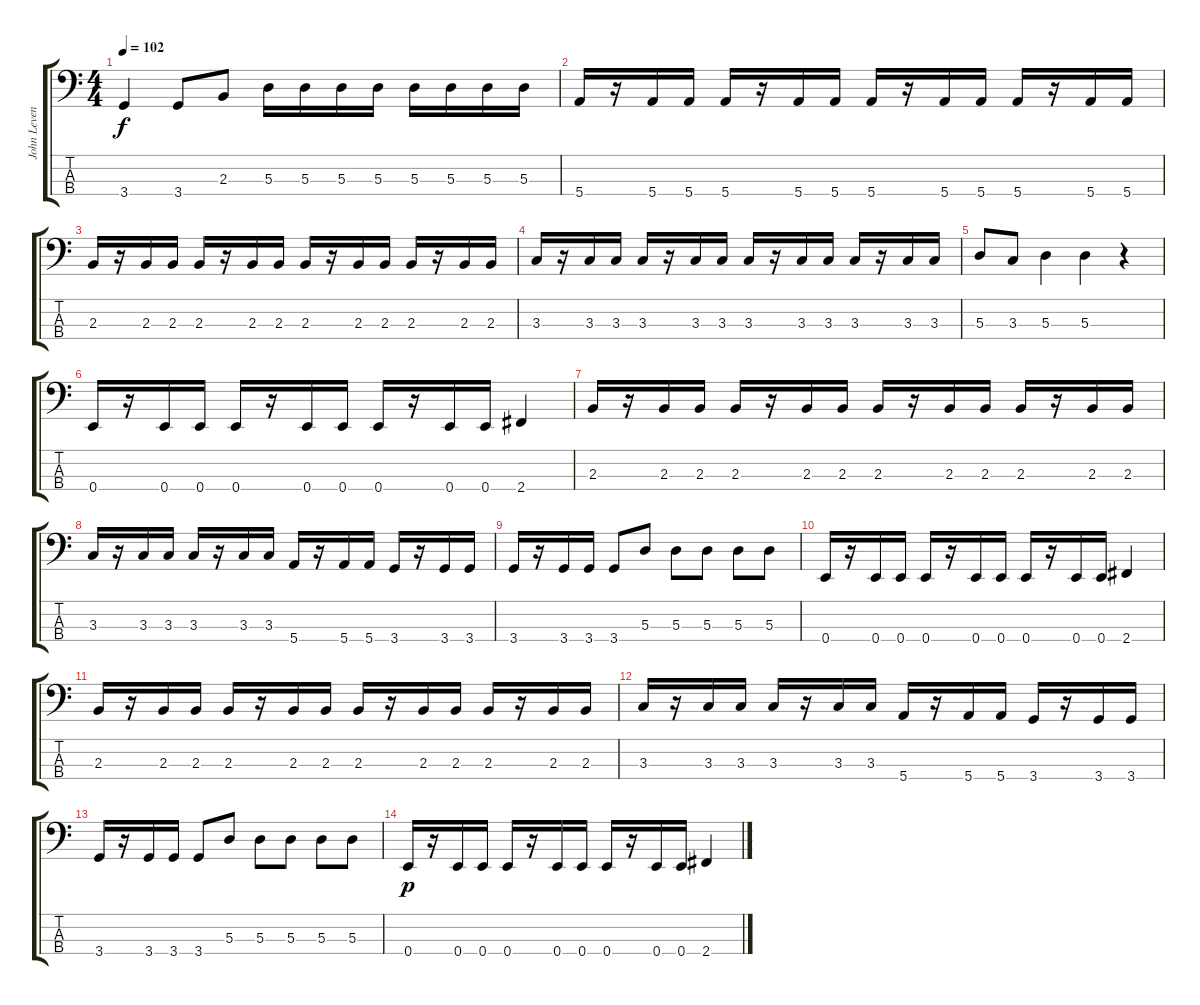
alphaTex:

\track ("John Leven" "John Leven") {instrument electricbasspick}
\staff {score tabs}
\tuning (G2 D2 A1 E1) {hide}
\ts (4 4)
\tempo 102
\clef f4
\ks c
3.4.4{dy f} 3.4.8 2.3.8 5.3.16 5.3.16 5.3.16 5.3.16 5.3.16 5.3.16 5.3.16 5.3.16 |
5.4.16 r.16 5.4.16 5.4.16 5.4.16 r.16 5.4.16 5.4.16 5.4.16 r.16 5.4.16 5.4.16 5.4.16 r.16 5.4.16 5.4.16 |
2.3.16 r.16 2.3.16 2.3.16 2.3.16 r.16 2.3.16 2.3.16 2.3.16 r.16 2.3.16 2.3.16 2.3.16 r.16 2.3.16 2.3.16 |
3.3.16 r.16 3.3.16 3.3.16 3.3.16 r.16 3.3.16 3.3.16 3.3.16 r.16 3.3.16 3.3.16 3.3.16 r.16 3.3.16 3.3.16 |
5.3.8 3.3.8 5.3.4 5.3.4 r.4 |
0.4.16 r.16 0.4.16 0.4.16 0.4.16 r.16 0.4.16 0.4.16 0.4.16 r.16 0.4.16 0.4.16 2.4.4 |
2.3.16 r.16 2.3.16 2.3.16 2.3.16 r.16 2.3.16 2.3.16 2.3.16 r.16 2.3.16 2.3.16 2.3.16 r.16 2.3.16 2.3.16 |
3.3.16 r.16 3.3.16 3.3.16 3.3.16 r.16 3.3.16 3.3.16 5.4.16 r.16 5.4.16 5.4.16 3.4.16 r.16 3.4.16 3.4.16 |
3.4.16 r.16 3.4.16 3.4.16 3.4.8 5.3.8 5.3.8 5.3.8 5.3.8 5.3.8 |
0.4.16 r.16 0.4.16 0.4.16 0.4.16 r.16 0.4.16 0.4.16 0.4.16 r.16 0.4.16 0.4.16 2.4.4 |
2.3.16 r.16 2.3.16 2.3.16 2.3.16 r.16 2.3.16 2.3.16 2.3.16 r.16 2.3.16 2.3.16 2.3.16 r.16 2.3.16 2.3.16 |
3.3.16 r.16 3.3.16 3.3.16 3.3.16 r.16 3.3.16 3.3.16 5.4.16 r.16 5.4.16 5.4.16 3.4.16 r.16 3.4.16 3.4.16 |
3.4.16 r.16 3.4.16 3.4.16 3.4.8 5.3.8 5.3.8 5.3.8 5.3.8 5.3.8 |
0.4.16{dy p} r.16 0.4.16 0.4.16 0.4.16 r.16 0.4.16 0.4.16 0.4.16 r.16 0.4.16 0.4.16 2.4.4
